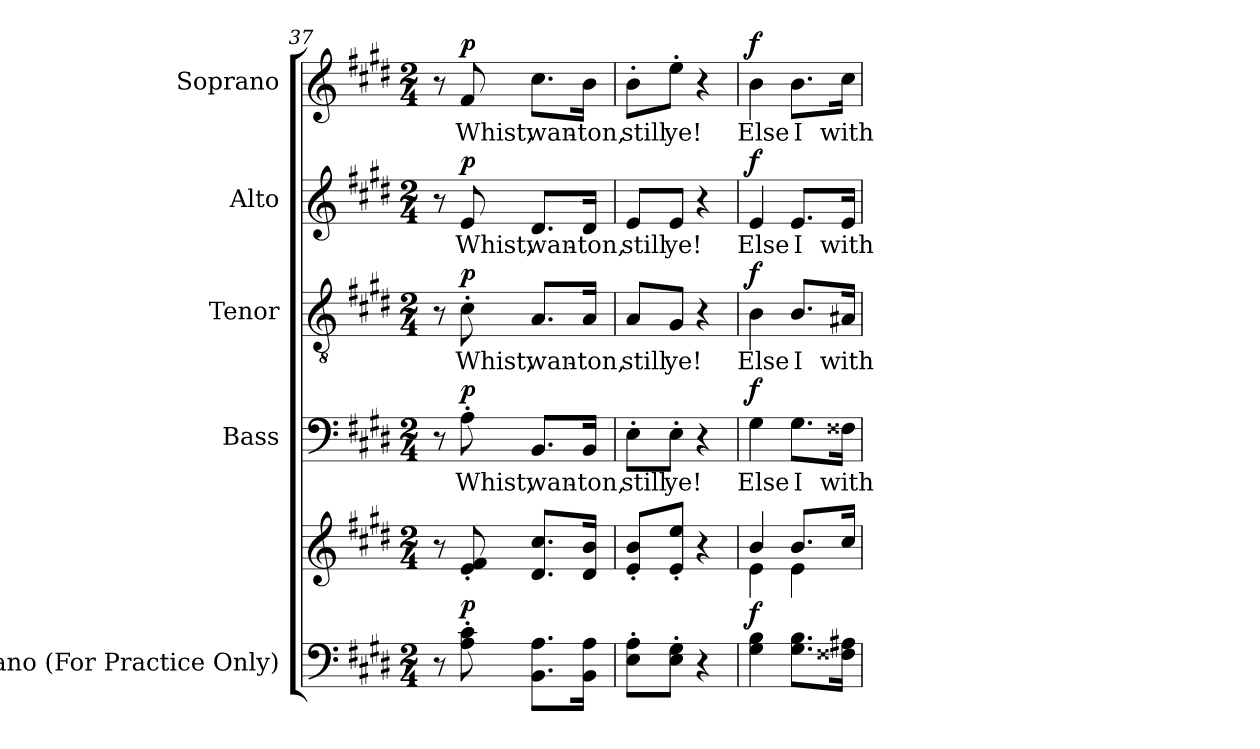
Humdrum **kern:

**kern	**kern	**dynam	**kern	**text	**dynam	**kern	**text	**dynam	**kern	**text	**dynam	**kern	**text	**dynam
*part5	*part5	*part5	*part4	*part4	*part4	*part3	*part3	*part3	*part2	*part2	*part2	*part1	*part1	*part1
*staff6	*staff5	*staff5/6	*staff4	*staff4	*staff4	*staff3	*staff3	*staff3	*staff2	*staff2	*staff2	*staff1	*staff1	*staff1
*I"Piano (For Practice Only)	*	*	*I"Bass	*	*	*I"Tenor	*	*	*I"Alto	*	*	*I"Soprano	*	*
*I'Pno.	*	*	*I'B.	*	*	*I'T.	*	*	*I'A.	*	*	*I'S.	*	*
!!LO:PB:g=z
*clefF4	*clefG2	*	*clefF4	*	*	*clefGv2	*	*	*clefG2	*	*	*clefG2	*	*
*	*	*	*	*	*	*ITrd7c12	*	*	*	*	*	*	*	*
*k[f#c#g#d#]	*k[f#c#g#d#]	*	*k[f#c#g#d#]	*	*	*k[f#c#g#d#]	*	*	*k[f#c#g#d#]	*	*	*k[f#c#g#d#]	*	*
*E:	*E:	*	*E:	*	*	*E:	*	*	*E:	*	*	*E:	*	*
*M2/4	*M2/4	*	*M2/4	*	*	*M2/4	*	*	*M2/4	*	*	*M2/4	*	*
=37	=37	=37	=37	=37	=37	=37	=37	=37	=37	=37	=37	=37	=37	=37
8r	8r	.	8r	.	.	8r	.	.	8r	.	.	8r	.	.
!	!	!	!	!LO:LY:b:color=#000000	!	!	!	!	!	!	!	!	!	!
!	!	!	!	!	!	!	!LO:LY:b:color=#000000	!	!	!	!	!	!	!
!	!	!	!	!	!	!	!	!	!	!LO:LY:b:color=#000000	!	!	!	!
!	!	!	!	!	!	!	!	!	!	!	!	!	!LO:LY:b:color=#000000	!
8Ai\' 8c#i'	8ei/' 8f#i'	p	8A'i\	Whist,	p	8C#'i\	Whist,	p	8ei/	Whist,	p	8f#i/	Whist,	p
!	!	!	!	!LO:LY:b:color=#000000	!	!	!	!	!	!	!	!	!	!
!	!	!	!	!	!	!	!LO:LY:b:color=#000000	!	!	!	!	!	!	!
!	!	!	!	!	!	!	!	!	!	!LO:LY:b:color=#000000	!	!	!	!
!	!	!	!	!	!	!	!	!	!	!	!	!	!LO:LY:b:color=#000000	!
8.BBi\ 8.AiL	8.d#i/ 8.cc#iL	.	8.BBi/L	wan-	.	8.AAi/L	wan-	.	8.d#i/L	wan-	.	8.cc#i\L	wan-	.
!	!	!	!	!LO:LY:b:color=#000000	!	!	!	!	!	!	!	!	!	!
!	!	!	!	!	!	!	!LO:LY:b:color=#000000	!	!	!	!	!	!	!
!	!	!	!	!	!	!	!	!	!	!LO:LY:b:color=#000000	!	!	!	!
!	!	!	!	!	!	!	!	!	!	!	!	!	!LO:LY:b:color=#000000	!
16BBi\ 16AiJk	16d#i/ 16biJk	.	16BBi/Jk	-ton,	.	16AAi/Jk	-ton,	.	16d#i/Jk	-ton,	.	16bi\Jk	-ton,	.
=38	=38	=38	=38	=38	=38	=38	=38	=38	=38	=38	=38	=38	=38	=38
!	!	!	!	!LO:LY:b:color=#000000	!	!	!	!	!	!	!	!	!	!
!	!	!	!	!	!	!	!LO:LY:b:color=#000000	!	!	!	!	!	!	!
!	!	!	!	!	!	!	!	!	!	!LO:LY:b:color=#000000	!	!	!	!
!	!	!	!	!	!	!	!	!	!	!	!	!	!LO:LY:b:color=#000000	!
8Ei\' 8Ai'L	8ei/' 8bi'L	.	8E'i\L	still	.	8AAi/L	still	.	8ei/L	still	.	8b'i\L	still	.
!	!	!	!	!LO:LY:b:color=#000000	!	!	!	!	!	!	!	!	!	!
!	!	!	!	!	!	!	!LO:LY:b:color=#000000	!	!	!	!	!	!	!
!	!	!	!	!	!	!	!	!	!	!LO:LY:b:color=#000000	!	!	!	!
!	!	!	!	!	!	!	!	!	!	!	!	!	!LO:LY:b:color=#000000	!
8Ei\' 8G#i'J	8ei/' 8eei'J	.	8E'i\J	ye!	.	8GG#i/J	ye!	.	8ei/J	ye!	.	8ee'i\J	ye!	.
4r	4r	.	4r	.	.	4r	.	.	4r	.	.	4r	.	.
=39	=39	=39	=39	=39	=39	=39	=39	=39	=39	=39	=39	=39	=39	=39
*	*^	*	*	*	*	*	*	*	*	*	*	*	*	*
!	!	!	!	!	!LO:LY:b:color=#000000	!	!	!	!	!	!	!	!	!	!
!	!	!	!	!	!	!	!	!LO:LY:b:color=#000000	!	!	!	!	!	!	!
!	!	!	!	!	!	!	!	!	!	!	!LO:LY:b:color=#000000	!	!	!	!
!	!	!	!	!	!	!	!	!	!	!	!	!	!	!LO:LY:b:color=#000000	!
4G#i\ 4Bi	4bi/	4ei\	f	4G#i\	Else	f	4BBi\	Else	f	4ei/	Else	f	4bi\	Else	f
!	!	!	!	!	!LO:LY:b:color=#000000	!	!	!	!	!	!	!	!	!	!
!	!	!	!	!	!	!	!	!LO:LY:b:color=#000000	!	!	!	!	!	!	!
!	!	!	!	!	!	!	!	!	!	!	!LO:LY:b:color=#000000	!	!	!	!
!	!	!	!	!	!	!	!	!	!	!	!	!	!	!LO:LY:b:color=#000000	!
8.G#i\ 8.BiL	8.bi/L	4ei\	.	8.G#i\L	I	.	8.BBi/L	I	.	8.ei/L	I	.	8.bi\L	I	.
!	!	!	!	!	!LO:LY:b:color=#000000	!	!	!	!	!	!	!	!	!	!
!	!	!	!	!	!	!	!	!LO:LY:b:color=#000000	!	!	!	!	!	!	!
!	!	!	!	!	!	!	!	!	!	!	!LO:LY:b:color=#000000	!	!	!	!
!	!	!	!	!	!	!	!	!	!	!	!	!	!	!LO:LY:b:color=#000000	!
16F##Xi\ 16A#XiJk	16cc#i/Jk	.	.	16F##Xi\Jk	with	.	16AA#Xi/Jk	with	.	16ei/Jk	with	.	16cc#i\Jk	with	.
*	*v	*v	*	*	*	*	*	*	*	*	*	*	*	*	*
=	=	=	=	=	=	=	=	=	=	=	=	=	=	=
*-	*-	*-	*-	*-	*-	*-	*-	*-	*-	*-	*-	*-	*-	*-
